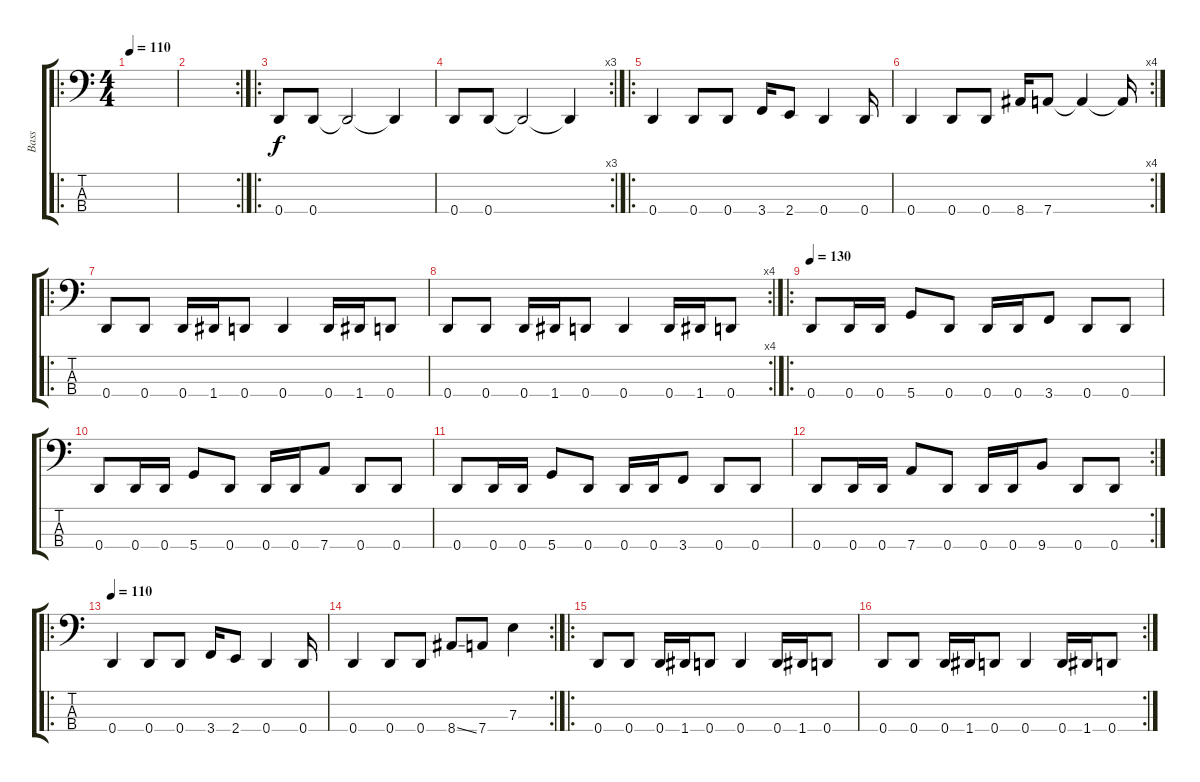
\track ("Bass" "Bass") {instrument electricbassfinger}
\staff {score tabs}
\tuning (G2 D2 A1 D1) {hide}
\ro
\ts (4 4)
\tempo 110
\clef f4
\ks c
|
\rc 2
|
\ro
0.4.8 0.4.8 0.4{t}.2 0.4{t}.4 |
\rc 3
0.4.8 0.4.8 0.4{t}.2 0.4{t}.4 |
\ro
0.4.4 0.4.8 0.4.8 3.4.16 2.4.8 0.4.4 0.4.16 |
\rc 4
0.4.4 0.4.8 0.4.8 8.4.16 7.4.8 7.4{t}.4 7.4{t}.16 |
\ro
0.4.8 0.4.8 0.4.16 1.4.16 0.4.8 0.4.4 0.4.16 1.4.16 0.4.8 |
\rc 4
0.4.8 0.4.8 0.4.16 1.4.16 0.4.8 0.4.4 0.4.16 1.4.16 0.4.8 |
\ro
\tempo 130
0.4.8{volume 16} 0.4.16 0.4.16 5.4.8 0.4.8 0.4.16 0.4.16 3.4.8 0.4.8 0.4.8 |
0.4.8 0.4.16 0.4.16 5.4.8 0.4.8 0.4.16 0.4.16 7.4.8 0.4.8 0.4.8 |
0.4.8 0.4.16 0.4.16 5.4.8 0.4.8 0.4.16 0.4.16 3.4.8 0.4.8 0.4.8 |
\rc 2
0.4.8 0.4.16 0.4.16 7.4.8 0.4.8 0.4.16 0.4.16 9.4.8 0.4.8 0.4.8 |
\ro
\tempo 110
0.4.4{volume 13} 0.4.8 0.4.8 3.4.16 2.4.8 0.4.4 0.4.16 |
\rc 2
0.4.4 0.4.8 0.4.8 8.4{ss}.8 7.4.8 7.3.4 |
\ro
0.4.8 0.4.8 0.4.16 1.4.16 0.4.8 0.4.4 0.4.16 1.4.16 0.4.8 |
\rc 2
0.4.8 0.4.8 0.4.16 1.4.16 0.4.8 0.4.4 0.4.16 1.4.16 0.4.8
